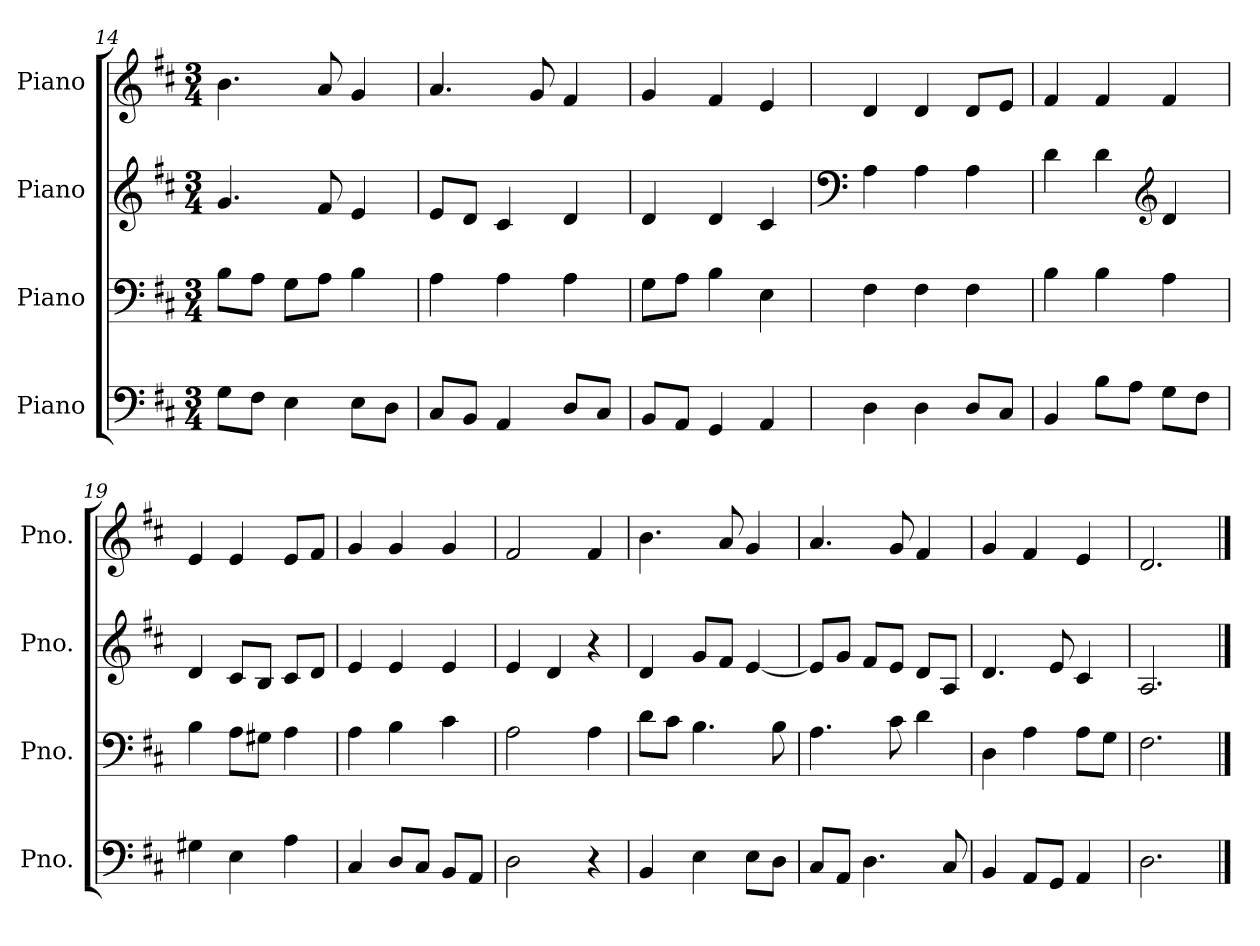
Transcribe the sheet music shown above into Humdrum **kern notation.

**kern	**kern	**kern	**kern
*part4	*part3	*part2	*part1
*staff4	*staff3	*staff2	*staff1
*I"Piano	*I"Piano	*I"Piano	*I"Piano
*I'Pno.	*I'Pno.	*I'Pno.	*I'Pno.
*clefF4	*clefF4	*clefG2	*clefG2
*k[f#c#]	*k[f#c#]	*k[f#c#]	*k[f#c#]
*M3/4	*M3/4	*M3/4	*M3/4
=14	=14	=14	=14
8G\L	8B\L	4.g/	4.b\
8F#\J	8A\J	.	.
4E\	8G\L	.	.
.	8A\J	8f#/	8a/
8E\L	4B\	4e/	4g/
8D\J	.	.	.
=15	=15	=15	=15
8C#/L	4A\	8e/L	4.a/
8BB/J	.	8d/J	.
4AA/	4A\	4c#/	.
.	.	.	8g/
8D/L	4A\	4d/	4f#/
8C#/J	.	.	.
=16	=16	=16	=16
8BB/L	8G\L	4d/	4g/
8AA/J	8A\J	.	.
4GG/	4B\	4d/	4f#/
4AA/	4E\	4c#/	4e/
=17	=17	=17	=17
*	*	*clefF4	*
4D\	4F#\	4A\	4d/
4D\	4F#\	4A\	4d/
8D/L	4F#\	4A\	8d/L
8C#/J	.	.	8e/J
!!LO:PB:g=z
=18	=18	=18	=18
4BB/	4B\	4d\	4f#/
8B\L	4B\	4d\	4f#/
8A\J	.	.	.
*	*	*clefG2	*
8G\L	4A\	4d/	4f#/
8F#\J	.	.	.
=19	=19	=19	=19
4G#X\	4B\	4d/	4e/
4E\	8A\L	8c#/L	4e/
.	8G#X\J	8B/J	.
4A\	4A\	8c#/L	8e/L
.	.	8d/J	8f#/J
=20	=20	=20	=20
4C#/	4A\	4e/	4g/
8D/L	4B\	4e/	4g/
8C#/J	.	.	.
8BB/L	4c#\	4e/	4g/
8AA/J	.	.	.
=21	=21	=21	=21
2D\	2A\	4e/	2f#/
.	.	4d/	.
4r	4A\	4r	4f#/
=22	=22	=22	=22
4BB/	8d\L	4d/	4.b\
.	8c#\J	.	.
4E\	4.B\	8g/L	.
.	.	8f#/J	8a/
8E\L	.	[4e/	4g/
8D\J	8B\	.	.
=23	=23	=23	=23
8C#/L	4.A\	8e/L]	4.a/
8AA/J	.	8g/J	.
4.D\	.	8f#/L	.
.	8c#\	8e/J	8g/
.	4d\	8d/L	4f#/
8C#/	.	8A/J	.
=24	=24	=24	=24
4BB/	4D\	4.d/	4g/
8AA/L	4A\	.	4f#/
8GG/J	.	8e/	.
4AA/	8A\L	4c#/	4e/
.	8G\J	.	.
!!LO:LB:g=z
=25	=25	=25	=25
2.D\	2.F#\	2.A/	2.d/
==	==	==	==
*-	*-	*-	*-
